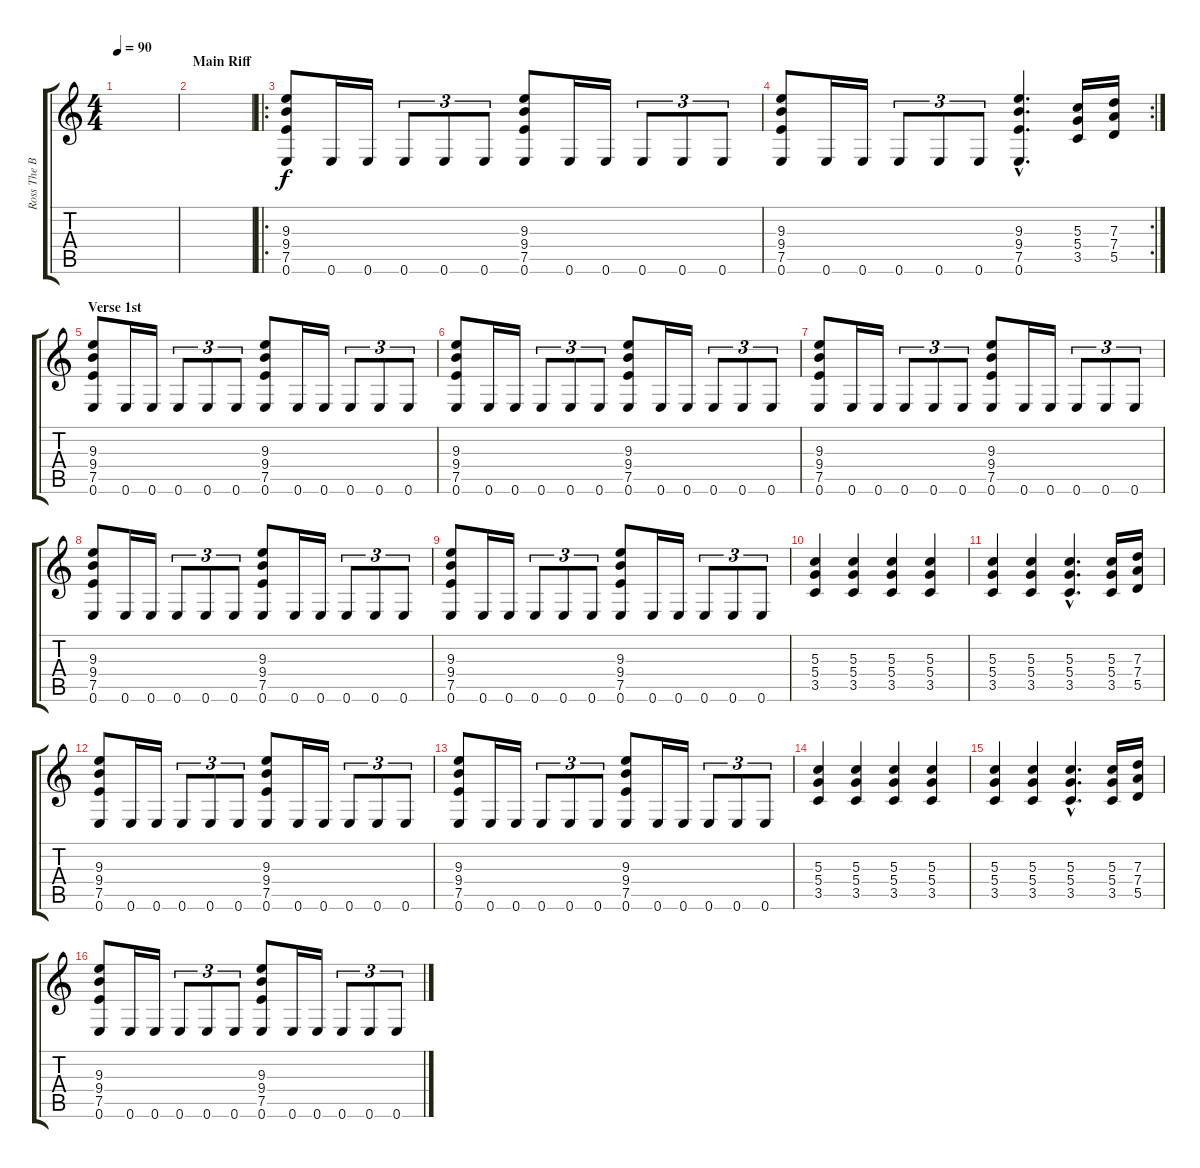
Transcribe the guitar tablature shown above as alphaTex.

\track ("Ross The Boss-Lead" "Ross The B") {instrument distortionguitar}
\staff {score tabs}
\tuning (E4 B3 G3 D3 A2 E2) {hide}
\ts (4 4)
\tempo 90
\clef g2
\ks c
|
\section ("" "Main Riff")
|
\ro
(9.3 9.4 7.5 0.6).8 0.6.16 0.6.16 0.6.8{tu (3 2)} 0.6.8{tu (3 2)} 0.6.8{tu (3 2)} (9.3 9.4 7.5 0.6).8 0.6.16 0.6.16 0.6.8{tu (3 2)} 0.6.8{tu (3 2)} 0.6.8{tu (3 2)} |
\rc 2
(9.3 9.4 7.5 0.6).8 0.6.16 0.6.16 0.6.8{tu (3 2)} 0.6.8{tu (3 2)} 0.6.8{tu (3 2)} (9.3{hac} 9.4{hac} 7.5{hac} 0.6{hac}).4{d} (5.3 5.4 3.5).16 (7.3 7.4 5.5).16 |
\section ("" "Verse 1st")
(9.3 9.4 7.5 0.6).8 0.6.16 0.6.16 0.6.8{tu (3 2)} 0.6.8{tu (3 2)} 0.6.8{tu (3 2)} (9.3 9.4 7.5 0.6).8 0.6.16 0.6.16 0.6.8{tu (3 2)} 0.6.8{tu (3 2)} 0.6.8{tu (3 2)} |
(9.3 9.4 7.5 0.6).8 0.6.16 0.6.16 0.6.8{tu (3 2)} 0.6.8{tu (3 2)} 0.6.8{tu (3 2)} (9.3 9.4 7.5 0.6).8 0.6.16 0.6.16 0.6.8{tu (3 2)} 0.6.8{tu (3 2)} 0.6.8{tu (3 2)} |
(9.3 9.4 7.5 0.6).8 0.6.16 0.6.16 0.6.8{tu (3 2)} 0.6.8{tu (3 2)} 0.6.8{tu (3 2)} (9.3 9.4 7.5 0.6).8 0.6.16 0.6.16 0.6.8{tu (3 2)} 0.6.8{tu (3 2)} 0.6.8{tu (3 2)} |
(9.3 9.4 7.5 0.6).8 0.6.16 0.6.16 0.6.8{tu (3 2)} 0.6.8{tu (3 2)} 0.6.8{tu (3 2)} (9.3 9.4 7.5 0.6).8 0.6.16 0.6.16 0.6.8{tu (3 2)} 0.6.8{tu (3 2)} 0.6.8{tu (3 2)} |
(9.3 9.4 7.5 0.6).8 0.6.16 0.6.16 0.6.8{tu (3 2)} 0.6.8{tu (3 2)} 0.6.8{tu (3 2)} (9.3 9.4 7.5 0.6).8 0.6.16 0.6.16 0.6.8{tu (3 2)} 0.6.8{tu (3 2)} 0.6.8{tu (3 2)} |
(5.3 5.4 3.5).4 (5.3 5.4 3.5).4 (5.3 5.4 3.5).4 (5.3 5.4 3.5).4 |
(5.3 5.4 3.5).4 (5.3 5.4 3.5).4 (5.3{hac} 5.4{hac} 3.5{hac}).4{d} (5.3 5.4 3.5).16 (7.3 7.4 5.5).16 |
(9.3 9.4 7.5 0.6).8 0.6.16 0.6.16 0.6.8{tu (3 2)} 0.6.8{tu (3 2)} 0.6.8{tu (3 2)} (9.3 9.4 7.5 0.6).8 0.6.16 0.6.16 0.6.8{tu (3 2)} 0.6.8{tu (3 2)} 0.6.8{tu (3 2)} |
(9.3 9.4 7.5 0.6).8 0.6.16 0.6.16 0.6.8{tu (3 2)} 0.6.8{tu (3 2)} 0.6.8{tu (3 2)} (9.3 9.4 7.5 0.6).8 0.6.16 0.6.16 0.6.8{tu (3 2)} 0.6.8{tu (3 2)} 0.6.8{tu (3 2)} |
(5.3 5.4 3.5).4 (5.3 5.4 3.5).4 (5.3 5.4 3.5).4 (5.3 5.4 3.5).4 |
(5.3 5.4 3.5).4 (5.3 5.4 3.5).4 (5.3{hac} 5.4{hac} 3.5{hac}).4{d} (5.3 5.4 3.5).16 (7.3 7.4 5.5).16 |
(9.3 9.4 7.5 0.6).8 0.6.16 0.6.16 0.6.8{tu (3 2)} 0.6.8{tu (3 2)} 0.6.8{tu (3 2)} (9.3 9.4 7.5 0.6).8 0.6.16 0.6.16 0.6.8{tu (3 2)} 0.6.8{tu (3 2)} 0.6.8{tu (3 2)}
